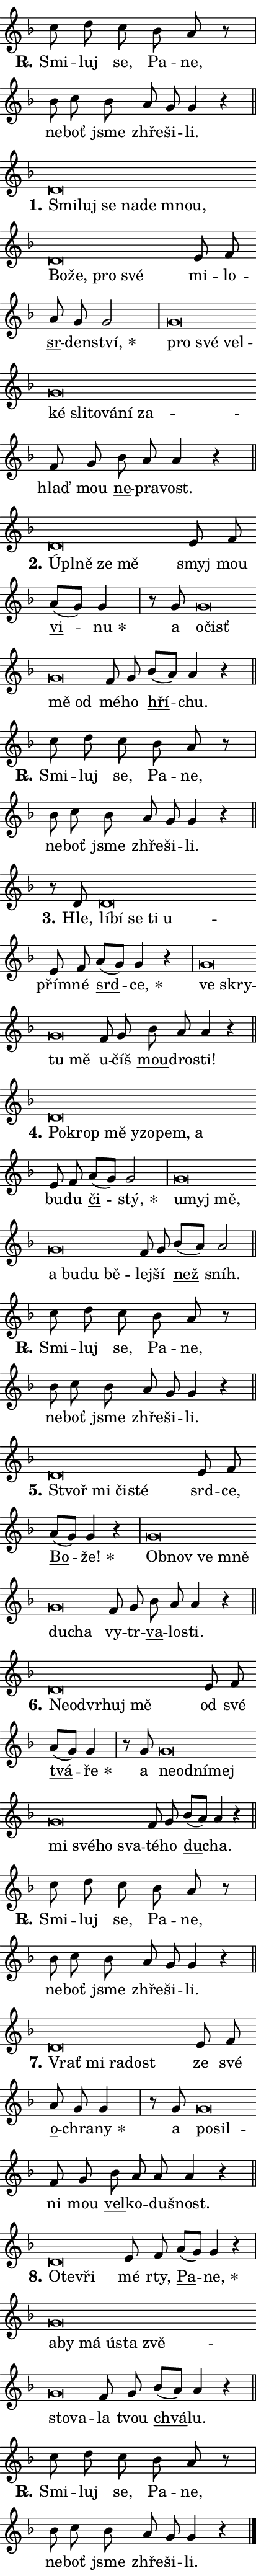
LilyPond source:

\version "2.22.1"
\header { tagline = "" }
\paper {
  indent = 0\cm
  top-margin = 0\cm
  right-margin = 0\cm
  bottom-margin = 0\cm
  left-margin = 0\cm
  paper-width = 7\cm
  page-breaking = #ly:one-page-breaking
  system-system-spacing.basic-distance = #11
  score-system-spacing.basic-distance = #11.3
  ragged-last = ##f
}


%% Author: Thomas Morley
%% https://lists.gnu.org/archive/html/lilypond-user/2020-05/msg00002.html
#(define (line-position grob)
"Returns position of @var[grob} in current system:
   @code{'start}, if at first time-step
   @code{'end}, if at last time-step
   @code{'middle} otherwise
"
  (let* ((col (ly:item-get-column grob))
         (ln (ly:grob-object col 'left-neighbor))
         (rn (ly:grob-object col 'right-neighbor))
         (col-to-check-left (if (ly:grob? ln) ln col))
         (col-to-check-right (if (ly:grob? rn) rn col))
         (break-dir-left
           (and
             (ly:grob-property col-to-check-left 'non-musical #f)
             (ly:item-break-dir col-to-check-left)))
         (break-dir-right
           (and
             (ly:grob-property col-to-check-right 'non-musical #f)
             (ly:item-break-dir col-to-check-right))))
        (cond ((eqv? 1 break-dir-left) 'start)
              ((eqv? -1 break-dir-right) 'end)
              (else 'middle))))

#(define (tranparent-at-line-position vctor)
  (lambda (grob)
  "Relying on @code{line-position} select the relevant enry from @var{vctor}.
Used to determine transparency,"
    (case (line-position grob)
      ((end) (not (vector-ref vctor 0)))
      ((middle) (not (vector-ref vctor 1)))
      ((start) (not (vector-ref vctor 2))))))

noteHeadBreakVisibility =
#(define-music-function (break-visibility)(vector?)
"Makes @code{NoteHead}s transparent relying on @var{break-visibility}"
#{
  \override NoteHead.transparent =
    #(tranparent-at-line-position break-visibility)
#})

#(define delete-ledgers-for-transparent-note-heads
  (lambda (grob)
    "Reads whether a @code{NoteHead} is transparent.
If so this @code{NoteHead} is removed from @code{'note-heads} from
@var{grob}, which is supposed to be @code{LedgerLineSpanner}.
As a result ledgers are not printed for this @code{NoteHead}"
    (let* ((nhds-array (ly:grob-object grob 'note-heads))
           (nhds-list
             (if (ly:grob-array? nhds-array)
                 (ly:grob-array->list nhds-array)
                 '()))
           ;; Relies on the transparent-property being done before
           ;; Staff.LedgerLineSpanner.after-line-breaking is executed.
           ;; This is fragile ...
           (to-keep
             (remove
               (lambda (nhd)
                 (ly:grob-property nhd 'transparent #f))
               nhds-list)))
      ;; TODO find a better method to iterate over grob-arrays, similiar
      ;; to filter/remove etc for lists
      ;; For now rebuilt from scratch
      (set! (ly:grob-object grob 'note-heads)  '())
      (for-each
        (lambda (nhd)
          (ly:pointer-group-interface::add-grob grob 'note-heads nhd))
        to-keep))))

hideNotes = {
  \noteHeadBreakVisibility #begin-of-line-visible
}
unHideNotes = {
  \noteHeadBreakVisibility #all-visible
}

% work-around for resetting accidentals
% https://lilypond.org/doc/v2.23/Documentation/notation/displaying-rhythms#unmetered-music
cadenzaMeasure = {
  \cadenzaOff
  \partial 1024 s1024
  \cadenzaOn
}

#(define-markup-command (accent layout props text) (markup?)
  "Underline accented syllable"
  (interpret-markup layout props
    #{\markup \override #'(offset . 4.3) \underline { #text }#}))

responsum = \markup \concat {
  "R" \hspace #-1.05 \path #0.1 #'((moveto 0 0.07) (lineto 0.9 0.8)) \hspace #0.05 "."
}

\layout {
    \context {
        \Staff
        \remove "Time_signature_engraver"
        \override LedgerLineSpanner.after-line-breaking = #delete-ledgers-for-transparent-note-heads
    }
    \context {
        \Voice {
            \override NoteHead.output-attributes = #'((class . "notehead"))
            \override Hairpin.height = #0.55
        }
    }
    \context {
        \Lyrics {
            \override StanzaNumber.output-attributes = #'((class . "stanzanumber"))
            \override LyricSpace.minimum-distance = #0.9
            \override LyricText.font-name = #"TeX Gyre Schola"
            \override LyricText.font-size = 1
            \override StanzaNumber.font-name = #"TeX Gyre Schola Bold"
            \override StanzaNumber.font-size = 1
        }
    }
}

% magnetic-lyrics.ily
%
%   written by
%     Jean Abou Samra <jean@abou-samra.fr>
%     Werner Lemberg <wl@gnu.org>
%
%   adapted by
%     Jiri Hon <jiri.hon@gmail.com>
%
% Version 2022-Apr-15

% https://www.mail-archive.com/lilypond-user@gnu.org/msg149350.html

#(define (Left_hyphen_pointer_engraver context)
   "Collect syllable-hyphen-syllable occurrences in lyrics and store
them in properties.  This engraver only looks to the left.  For
example, if the lyrics input is @code{foo -- bar}, it does the
following.

@itemize @bullet
@item
Set the @code{text} property of the @code{LyricHyphen} grob between
@q{foo} and @q{bar} to @code{foo}.

@item
Set the @code{left-hyphen} property of the @code{LyricText} grob with
text @q{foo} to the @code{LyricHyphen} grob between @q{foo} and
@q{bar}.
@end itemize

Use this auxiliary engraver in combination with the
@code{lyric-@/text::@/apply-@/magnetic-@/offset!} hook."
   (let ((hyphen #f)
         (text #f))
     (make-engraver
      (acknowledgers
       ((lyric-syllable-interface engraver grob source-engraver)
        (set! text grob)))
      (end-acknowledgers
       ((lyric-hyphen-interface engraver grob source-engraver)
        ;(when (not (grob::has-interface grob 'lyric-space-interface))
          (set! hyphen grob)));)
      ((stop-translation-timestep engraver)
       (when (and text hyphen)
         (ly:grob-set-object! text 'left-hyphen hyphen))
       (set! text #f)
       (set! hyphen #f)))))

#(define (lyric-text::apply-magnetic-offset! grob)
   "If the space between two syllables is less than the value in
property @code{LyricText@/.details@/.squash-threshold}, move the right
syllable to the left so that it gets concatenated with the left
syllable.

Use this function as a hook for
@code{LyricText@/.after-@/line-@/breaking} if the
@code{Left_@/hyphen_@/pointer_@/engraver} is active."
   (let ((hyphen (ly:grob-object grob 'left-hyphen #f)))
     (when hyphen
       (let ((left-text (ly:spanner-bound hyphen LEFT)))
         (when (grob::has-interface left-text 'lyric-syllable-interface)
           (let* ((common (ly:grob-common-refpoint grob left-text X))
                  (this-x-ext (ly:grob-extent grob common X))
                  (left-x-ext
                   (begin
                     ;; Trigger magnetism for left-text.
                     (ly:grob-property left-text 'after-line-breaking)
                     (ly:grob-extent left-text common X)))
                  ;; `delta` is the gap width between two syllables.
                  (delta (- (interval-start this-x-ext)
                            (interval-end left-x-ext)))
                  (details (ly:grob-property grob 'details))
                  (threshold (assoc-get 'squash-threshold details 0.2)))
             (when (< delta threshold)
               (let* (;; We have to manipulate the input text so that
                      ;; ligatures crossing syllable boundaries are not
                      ;; disabled.  For languages based on the Latin
                      ;; script this is essentially a beautification.
                      ;; However, for non-Western scripts it can be a
                      ;; necessity.
                      (lt (ly:grob-property left-text 'text))
                      (rt (ly:grob-property grob 'text))
                      (is-space (grob::has-interface hyphen 'lyric-space-interface))
                      (space (if is-space " " ""))
                      (space-markup (grob-interpret-markup grob " "))
                      (space-size (interval-length (ly:stencil-extent space-markup X)))
                      (extra-delta (if is-space space-size 0))
                      ;; Append new syllable.
                      (ltrt-space (if (and (string? lt) (string? rt))
                                (string-append lt space rt)
                                (make-concat-markup (list lt space rt))))
                      ;; Right-align `ltrt` to the right side.
                      (ltrt-space-markup (grob-interpret-markup
                               grob
                               (make-translate-markup
                                (cons (interval-length this-x-ext) 0)
                                (make-right-align-markup ltrt-space)))))
                 (begin
                   ;; Don't print `left-text`.
                   (ly:grob-set-property! left-text 'stencil #f)
                   ;; Set text and stencil (which holds all collected
                   ;; syllables so far) and shift it to the left.
                   (ly:grob-set-property! grob 'text ltrt-space)
                   (ly:grob-set-property! grob 'stencil ltrt-space-markup)
                   (ly:grob-translate-axis! grob (- (- delta extra-delta)) X))))))))))


#(define (lyric-hyphen::displace-bounds-first grob)
   ;; Make very sure this callback isn't triggered too early.
   (let ((left (ly:spanner-bound grob LEFT))
         (right (ly:spanner-bound grob RIGHT)))
     (ly:grob-property left 'after-line-breaking)
     (ly:grob-property right 'after-line-breaking)
     (ly:lyric-hyphen::print grob)))

squashThreshold = #0.4

\layout {
  \context {
    \Lyrics
    \consists #Left_hyphen_pointer_engraver
    \override LyricText.after-line-breaking =
      #lyric-text::apply-magnetic-offset!
    \override LyricHyphen.stencil = #lyric-hyphen::displace-bounds-first
    \override LyricText.details.squash-threshold = \squashThreshold
    \override LyricHyphen.minimum-distance = 0
    \override LyricHyphen.minimum-length = \squashThreshold
  }
}

squash = \override LyricText.details.squash-threshold = 9999
unSquash = \override LyricText.details.squash-threshold = \squashThreshold

left = \override LyricText.self-alignment-X = #LEFT
unLeft = \revert LyricText.self-alignment-X

starOffset = #(lambda (grob) 
                (let ((x_offset (ly:self-alignment-interface::aligned-on-x-parent grob)))
                  (if (= x_offset 0) 0 (+ x_offset 1.2))))

star = #(define-music-function (syllable)(string?)
"Append star separator at the end of a syllable"
#{
  \once \override LyricText.X-offset = #starOffset
  \lyricmode { \markup {
    #syllable
    \override #'((font-name . "TeX Gyre Schola Bold")) \hspace #0.2 \lower #0.65 \larger "*"
  } }
#})

starAccent = #(define-music-function (syllable)(string?)
"Append star separator at the end of a syllable and make accent"
#{
  \once \override LyricText.X-offset = #starOffset
  \lyricmode { \markup {
    \accent #syllable
    \override #'((font-name . "TeX Gyre Schola Bold")) \hspace #0.2 \lower #0.65 \larger "*"
  } }
#})

breath = #(define-music-function (syllable)(string?)
"Append breathing indicator at the end of a syllable"
#{
  \lyricmode { \markup { #syllable "+" } }
#})

optionalBreath = #(define-music-function (syllable)(string?)
"Append optional breathing indicator at the end of a syllable"
#{
  \lyricmode { \markup { #syllable "(+)" } }
#})


\score {
    <<
        \new Voice = "melody" { \cadenzaOn \key f \major \relative { c''8 d c bes a r \cadenzaMeasure \bar "|" bes c bes \bar "" a g g4 r \cadenzaMeasure \bar "||" \break } }
        \new Lyrics \lyricsto "melody" { \lyricmode { \set stanza = \responsum
Smi -- luj se, Pa -- ne, ne -- boť jsme zhře -- ši -- li. } }
    >>
    \layout {}
}

\score {
    <<
        \new Voice = "melody" { \cadenzaOn \key f \major \relative { d'\breve*1/16 \hideNotes \breve*1/16 \bar "" \breve*1/16 \bar "" \breve*1/16 \bar "" \breve*1/16 \bar "" \breve*1/16 \bar "" \breve*1/16 \bar "" \breve*1/16 \bar "" \breve*1/16 \breve*1/16 \bar "" \unHideNotes e8 f \bar "" a g g2 \cadenzaMeasure \bar "|" g\breve*1/16 \hideNotes \breve*1/16 \bar "" \breve*1/16 \bar "" \breve*1/16 \bar "" \breve*1/16 \bar "" \breve*1/16 \bar "" \breve*1/16 \bar "" \breve*1/16 \breve*1/16 \bar "" \unHideNotes f8 g \bar "" bes a a4 r \cadenzaMeasure \bar "||" \break } }
        \new Lyrics \lyricsto "melody" { \lyricmode { \set stanza = "1."
\left Smi -- \squash luj se na -- de mnou, Bo -- že, pro své \unLeft \unSquash mi -- lo -- \markup \accent sr -- den -- \star ství, \left pro \squash své vel -- ké sli -- to -- vá -- ní za -- \unLeft \unSquash hlaď mou \markup \accent ne -- pra -- vost. } }
    >>
    \layout {}
}

\score {
    <<
        \new Voice = "melody" { \cadenzaOn \key f \major \relative { d'\breve*1/16 \hideNotes \breve*1/16 \bar "" \breve*1/16 \breve*1/16 \bar "" \unHideNotes e8 f \bar "" a[( g)] g4 \cadenzaMeasure \bar "|" r8 g8 g\breve*1/16 \hideNotes \breve*1/16 \bar "" \breve*1/16 \breve*1/16 \bar "" \unHideNotes f8 g \bar "" bes[( a)] a4 r \cadenzaMeasure \bar "||" \break } }
        \new Lyrics \lyricsto "melody" { \lyricmode { \set stanza = "2."
\left Úpl -- \squash ně ze mě \unLeft \unSquash smyj mou \markup \accent vi -- \star nu a \left o -- \squash čisť mě od \unLeft \unSquash mé -- ho \markup \accent hří -- chu. } }
    >>
    \layout {}
}

\score {
    <<
        \new Voice = "melody" { \cadenzaOn \key f \major \relative { c''8 d c bes a r \cadenzaMeasure \bar "|" bes c bes \bar "" a g g4 r \cadenzaMeasure \bar "||" \break } }
        \new Lyrics \lyricsto "melody" { \lyricmode { \set stanza = \responsum
Smi -- luj se, Pa -- ne, ne -- boť jsme zhře -- ši -- li. } }
    >>
    \layout {}
}

\score {
    <<
        \new Voice = "melody" { \cadenzaOn \key f \major \relative { r8 d'8 d\breve*1/16 \hideNotes \breve*1/16 \bar "" \breve*1/16 \bar "" \breve*1/16 \breve*1/16 \bar "" \unHideNotes e8 f \bar "" a[( g)] g4 r \cadenzaMeasure \bar "|" g\breve*1/16 \hideNotes \breve*1/16 \bar "" \breve*1/16 \breve*1/16 \bar "" \unHideNotes f8 g \bar "" bes a a4 r \cadenzaMeasure \bar "||" \break } }
        \new Lyrics \lyricsto "melody" { \lyricmode { \set stanza = "3."
Hle, \left lí -- \squash bí se ti u -- \unLeft \unSquash přím -- né \markup \accent srd -- \star ce, \left ve \squash skry -- tu mě \unLeft \unSquash u -- číš \markup \accent mou -- dro -- sti! } }
    >>
    \layout {}
}

\score {
    <<
        \new Voice = "melody" { \cadenzaOn \key f \major \relative { d'\breve*1/16 \hideNotes \breve*1/16 \bar "" \breve*1/16 \bar "" \breve*1/16 \bar "" \breve*1/16 \bar "" \breve*1/16 \breve*1/16 \bar "" \unHideNotes e8 f \bar "" a[( g)] g2 \cadenzaMeasure \bar "|" g\breve*1/16 \hideNotes \breve*1/16 \bar "" \breve*1/16 \bar "" \breve*1/16 \bar "" \breve*1/16 \bar "" \breve*1/16 \breve*1/16 \bar "" \unHideNotes f8 g \bar "" bes[( a)] a2 \cadenzaMeasure \bar "||" \break } }
        \new Lyrics \lyricsto "melody" { \lyricmode { \set stanza = "4."
\left Po -- \squash krop mě y -- zo -- pem, a \unLeft \unSquash bu -- du \markup \accent či -- \star stý, \left u -- \squash myj mě, a bu -- du bě -- \unLeft \unSquash lej -- ší \markup \accent než sníh. } }
    >>
    \layout {}
}

\score {
    <<
        \new Voice = "melody" { \cadenzaOn \key f \major \relative { c''8 d c bes a r \cadenzaMeasure \bar "|" bes c bes \bar "" a g g4 r \cadenzaMeasure \bar "||" \break } }
        \new Lyrics \lyricsto "melody" { \lyricmode { \set stanza = \responsum
Smi -- luj se, Pa -- ne, ne -- boť jsme zhře -- ši -- li. } }
    >>
    \layout {}
}

\score {
    <<
        \new Voice = "melody" { \cadenzaOn \key f \major \relative { d'\breve*1/16 \hideNotes \breve*1/16 \bar "" \breve*1/16 \breve*1/16 \bar "" \unHideNotes e8 f \bar "" a[( g)] g4 r \cadenzaMeasure \bar "|" g\breve*1/16 \hideNotes \breve*1/16 \bar "" \breve*1/16 \bar "" \breve*1/16 \bar "" \breve*1/16 \breve*1/16 \bar "" \unHideNotes f8 g \bar "" bes a a4 r \cadenzaMeasure \bar "||" \break } }
        \new Lyrics \lyricsto "melody" { \lyricmode { \set stanza = "5."
\left Stvoř \squash mi či -- sté \unLeft \unSquash srd -- ce, \markup \accent Bo -- \star že! \left Ob -- \squash nov ve mně du -- cha \unLeft \unSquash vy -- tr -- \markup \accent va -- lo -- sti. } }
    >>
    \layout {}
}

\score {
    <<
        \new Voice = "melody" { \cadenzaOn \key f \major \relative { d'\breve*1/16 \hideNotes \breve*1/16 \bar "" \breve*1/16 \bar "" \breve*1/16 \breve*1/16 \bar "" \unHideNotes e8 f \bar "" a[( g)] g4 \cadenzaMeasure \bar "|" r8 g8 g\breve*1/16 \hideNotes \breve*1/16 \bar "" \breve*1/16 \bar "" \breve*1/16 \bar "" \breve*1/16 \bar "" \breve*1/16 \bar "" \breve*1/16 \breve*1/16 \bar "" \unHideNotes f8 g \bar "" bes[( a)] a4 r \cadenzaMeasure \bar "||" \break } }
        \new Lyrics \lyricsto "melody" { \lyricmode { \set stanza = "6."
\left Ne -- \squash od -- vr -- huj mě \unLeft \unSquash od své \markup \accent tvá -- \star ře a \left ne -- \squash od -- ní -- mej mi své -- ho sva -- \unLeft \unSquash té -- ho \markup \accent du -- cha. } }
    >>
    \layout {}
}

\score {
    <<
        \new Voice = "melody" { \cadenzaOn \key f \major \relative { c''8 d c bes a r \cadenzaMeasure \bar "|" bes c bes \bar "" a g g4 r \cadenzaMeasure \bar "||" \break } }
        \new Lyrics \lyricsto "melody" { \lyricmode { \set stanza = \responsum
Smi -- luj se, Pa -- ne, ne -- boť jsme zhře -- ši -- li. } }
    >>
    \layout {}
}

\score {
    <<
        \new Voice = "melody" { \cadenzaOn \key f \major \relative { d'\breve*1/16 \hideNotes \breve*1/16 \bar "" \breve*1/16 \breve*1/16 \bar "" \unHideNotes e8 f \bar "" a g g4 \cadenzaMeasure \bar "|" r8 g8 g\breve*1/16 \hideNotes \breve*1/16 \bar "" \unHideNotes f8 g \bar "" bes a a a4 r \cadenzaMeasure \bar "||" \break } }
        \new Lyrics \lyricsto "melody" { \lyricmode { \set stanza = "7."
\left Vrať \squash mi ra -- dost \unLeft \unSquash ze své \markup \accent o -- chra -- \star ny a \left po -- \squash sil -- \unLeft \unSquash ni mou \markup \accent vel -- ko -- du -- šnost. } }
    >>
    \layout {}
}

\score {
    <<
        \new Voice = "melody" { \cadenzaOn \key f \major \relative { d'\breve*1/16 \hideNotes \breve*1/16 \breve*1/16 \bar "" \unHideNotes e8 f \bar "" a[( g)] g4 r \cadenzaMeasure \bar "|" g\breve*1/16 \hideNotes \breve*1/16 \bar "" \breve*1/16 \bar "" \breve*1/16 \bar "" \breve*1/16 \bar "" \breve*1/16 \bar "" \breve*1/16 \breve*1/16 \bar "" \unHideNotes f8 g \bar "" bes[( a)] a4 r \cadenzaMeasure \bar "||" \break } }
        \new Lyrics \lyricsto "melody" { \lyricmode { \set stanza = "8."
\left O -- \squash te -- vři \unLeft \unSquash mé rty, \markup \accent Pa -- \star ne, \left a -- \squash by má ú -- sta zvě -- sto -- va -- \unLeft \unSquash la tvou \markup \accent chvá -- lu. } }
    >>
    \layout {}
}

\score {
    <<
        \new Voice = "melody" { \cadenzaOn \key f \major \relative { c''8 d c bes a r \cadenzaMeasure \bar "|" bes c bes \bar "" a g g4 r \cadenzaMeasure \bar "||" \break } \bar "|." }
        \new Lyrics \lyricsto "melody" { \lyricmode { \set stanza = \responsum
Smi -- luj se, Pa -- ne, ne -- boť jsme zhře -- ši -- li. } }
    >>
    \layout {}
}
